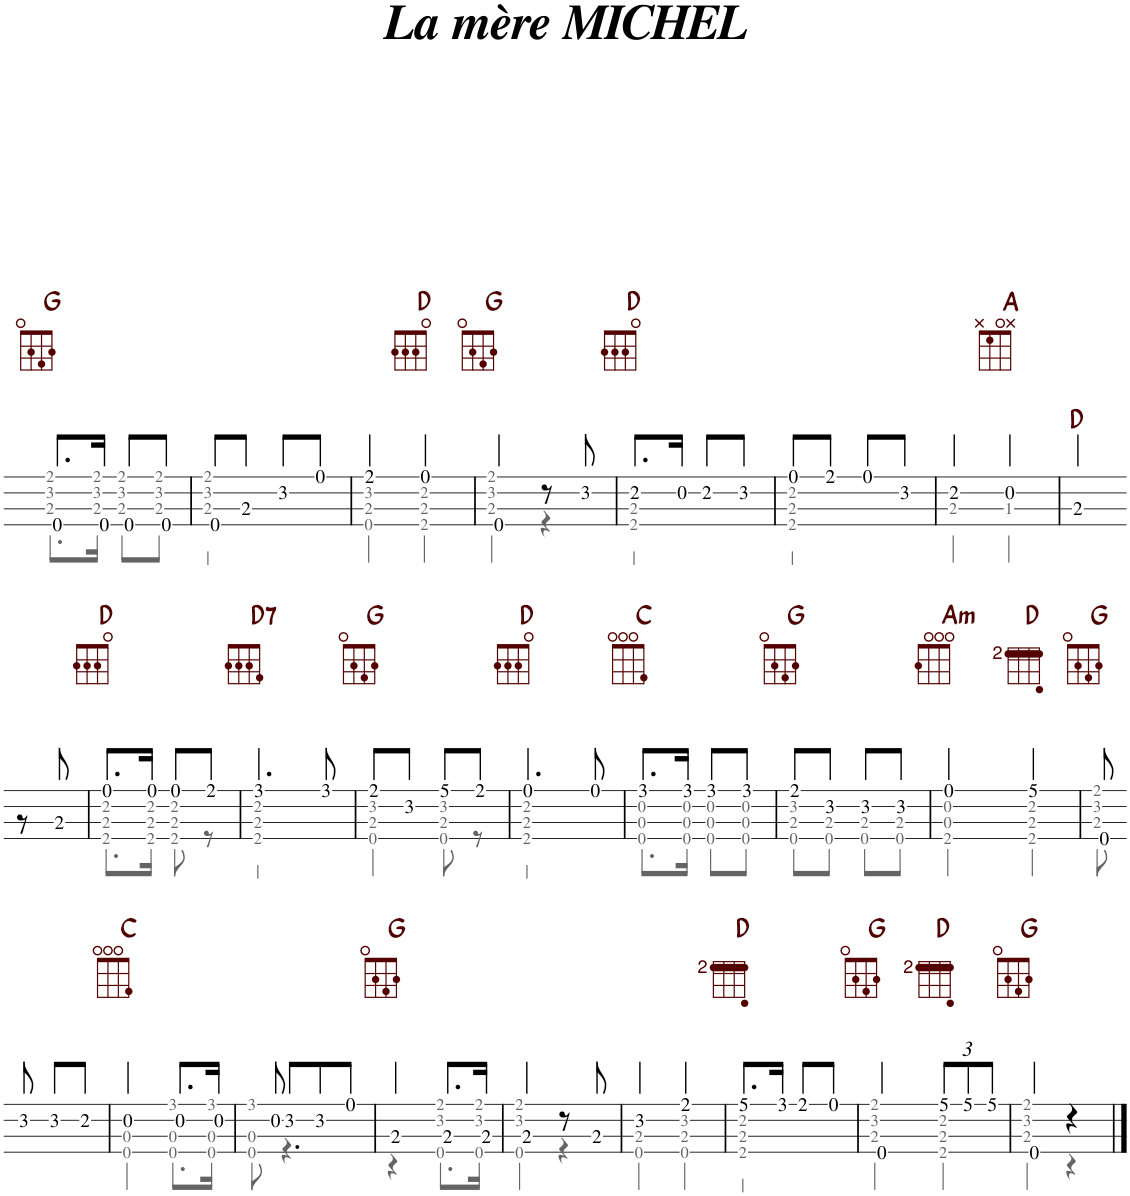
**kern	**harte
*part1	*part1
*staff1	*
*I"Ukulélé [Tablature]	*
*stria4	*
*k[]	*
*M2/4	*
=1	=1
*^	*
8.g/L	8.d!i\ 8.g!i\ 8.b!i\L	G:maj
16g/Jk	16d!i\ 16g!i\ 16b!i\Jk	.
8g/L	8d!i\ 8g!i\ 8b!i\L	.
8g/J	8d!i\ 8g!i\ 8b!i\J	.
=2	=2	=2
8g/L	2d!i\ 2g!i\ 2b!i\	.
8d/J	.	.
8g/L	.	.
8a/J	.	.
=3	=3	=3
4b/	4g!i\ 4d!i\ 4g!i\	.
4a/	4a!i\ 4d!i\ 4f#!i\	D:maj
=4	=4	=4
4g/	4d!i\ 4g!i\ 4b!i\	G:maj
8r	4r	.
8g/	.	.
=5	=5	=5
8.f#/L	2a!i\ 2d!i\	D:maj
16e/Jk	.	.
8f#/L	.	.
8g/J	.	.
=6	=6	=6
8a/L	2a!i\ 2d!i\ 2f#!i\	.
8b/J	.	.
8a/L	.	.
8g/J	.	.
=7	=7	=7
4f#/	4d!i\	.
4e/	4c#!i\	A:maj
*v	*v	*
=8	=8
4d/	D:maj
!!LO:LB:g=z
=9-	=9-
8r	.
8d/	.
=10	=10
*^	*
8.a/L	8.a!i\ 8.d!i\ 8.f#!i\L	D:maj
16a/Jk	16a!i\ 16d!i\ 16f#!i\Jk	.
8a/L	8a!i\ 8d!i\ 8f#!i\	.
8b/J	8r	.
=11	=11	=11
!	!	!LO:H:kt=7
4.cc/	2a!i\ 2d!i\ 2f#!i\	D:7
8cc/	.	.
=12	=12	=12
8b/L	4g!i\ 4d!i\ 4g!i\	G:maj
8g/J	.	.
8dd/L	8g!i\ 8d!i\ 8g!i\	.
8b/J	8r	.
=13	=13	=13
4.a/	2a!i\ 2d!i\ 2f#!i\	D:maj
8a/	.	.
=14	=14	=14
8.cc/L	8.g!i\ 8.c!i\ 8.e!i\L	C:maj
16cc/Jk	16g!i\ 16c!i\ 16e!i\Jk	.
8cc/L	8g!i\ 8c!i\ 8e!i\L	.
8cc/J	8g!i\ 8c!i\ 8e!i\J	.
=15	=15	=15
8b/L	8g!i\ 8d!i\ 8g!i\L	G:maj
8g/J	8g!i\ 8d!i\J	.
8g/L	8g!i\ 8d!i\L	.
8g/J	8g!i\ 8d!i\J	.
=16	=16	=16
!	!	!LO:H:kt=m
4a/	4a!i\ 4c!i\ 4e!i\	A:min
4dd/	4a!i\ 4d!i\ 4f#!i\	D:maj
=17	=17	=17
8g/	8d!i\ 8g!i\ 8b!i\	G:maj
*v	*v	*
!!LO:LB:g=z
=18-	=18-
8g/	.
8g/L	.
8f#/J	.
=19	=19
*^	*
4e/	4g!i\ 4c!i\	C:maj
8.e/L	8.g!i\ 8.c!i\ 8.cc!i\L	.
16e/Jk	16g!i\ 16c!i\ 16cc!i\Jk	.
=20	=20	=20
8e/	8g!i\ 8c!i\ 8cc!i\	.
8g/L	4.r	.
8g/	.	.
8a/J	.	.
=21	=21	=21
4d/	4r	G:maj
8.d/L	8.g!i\ 8.g!i\ 8.b!i\L	.
16d/Jk	16g!i\ 16g!i\ 16b!i\Jk	.
=22	=22	=22
4d/	4g!i\ 4g!i\ 4b!i\	.
8r	4r	.
8d/	.	.
=23	=23	=23
4g/	4g!i\ 4d!i\	.
4b/	4g!i\ 4d!i\ 4g!i\	.
=24	=24	=24
8.dd/L	2a!i\ 2d!i\ 2f#!i\	D:maj
16cc/Jk	.	.
8b/L	.	.
8a/J	.	.
=25	=25	=25
4g/	4d!i\ 4g!i\ 4b!i\	G:maj
*Xbrackettup	*	*
12dd/L	4a!i\ 4d!i\ 4f#!i\	D:maj
12dd/	.	.
12dd/J	.	.
=26	=26	=26
4g/	4d!i\ 4g!i\ 4b!i\	G:maj
4r	4r	.
*v	*v	*
==	==
*-	*-
